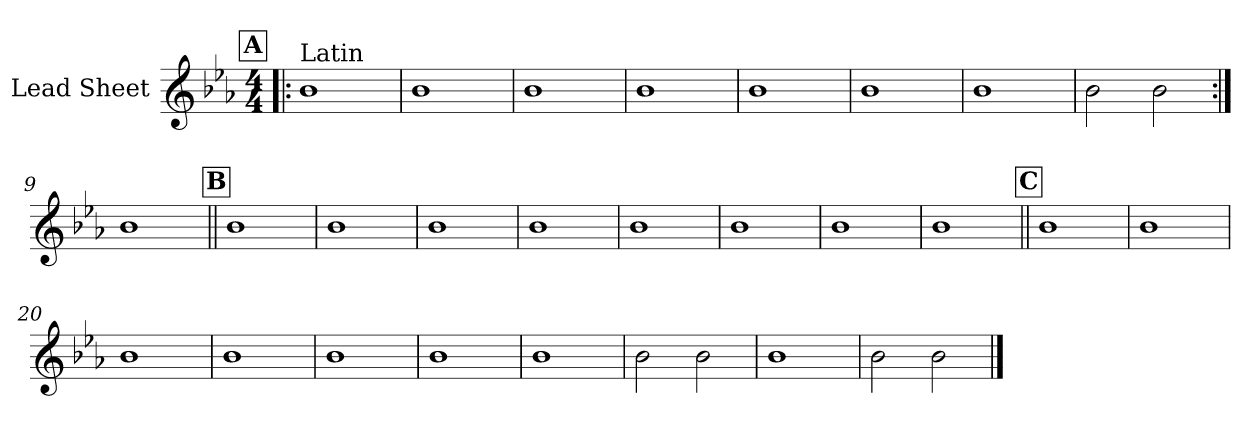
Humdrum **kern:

**kern
*part1
*staff1
*I"Lead Sheet
*clefG2
*k[b-e-a-]
*E-:
*M4/4
!!LO:REH:place=s1:a:fs=14:t=A
=1!|:
!LO:TX:a:t=Latin
1b-
=2
1b-
=3
1b-
=4
1b-
!!LO:LB:g=z
=5
1b-
=6
1b-
=7
1b-
=8
2b-\
2b-\
!!LO:LB:g=z
=9:|!
1b-
!!LO:LB:g=z
!!LO:REH:place=s1:a:fs=14:t=B
=10||
1b-
=11
1b-
=12
1b-
=13
1b-
!!LO:LB:g=z
=14
1b-
=15
1b-
=16
1b-
=17
1b-
!!LO:LB:g=z
!!LO:REH:place=s1:a:fs=14:t=C
=18||
1b-
=19
1b-
=20
1b-
=21
1b-
!!LO:LB:g=z
=22
1b-
=23
1b-
=24
1b-
=25
2b-\
2b-\
!!LO:LB:g=z
=26
1b-
=27
2b-\
2b-\
==
*-
